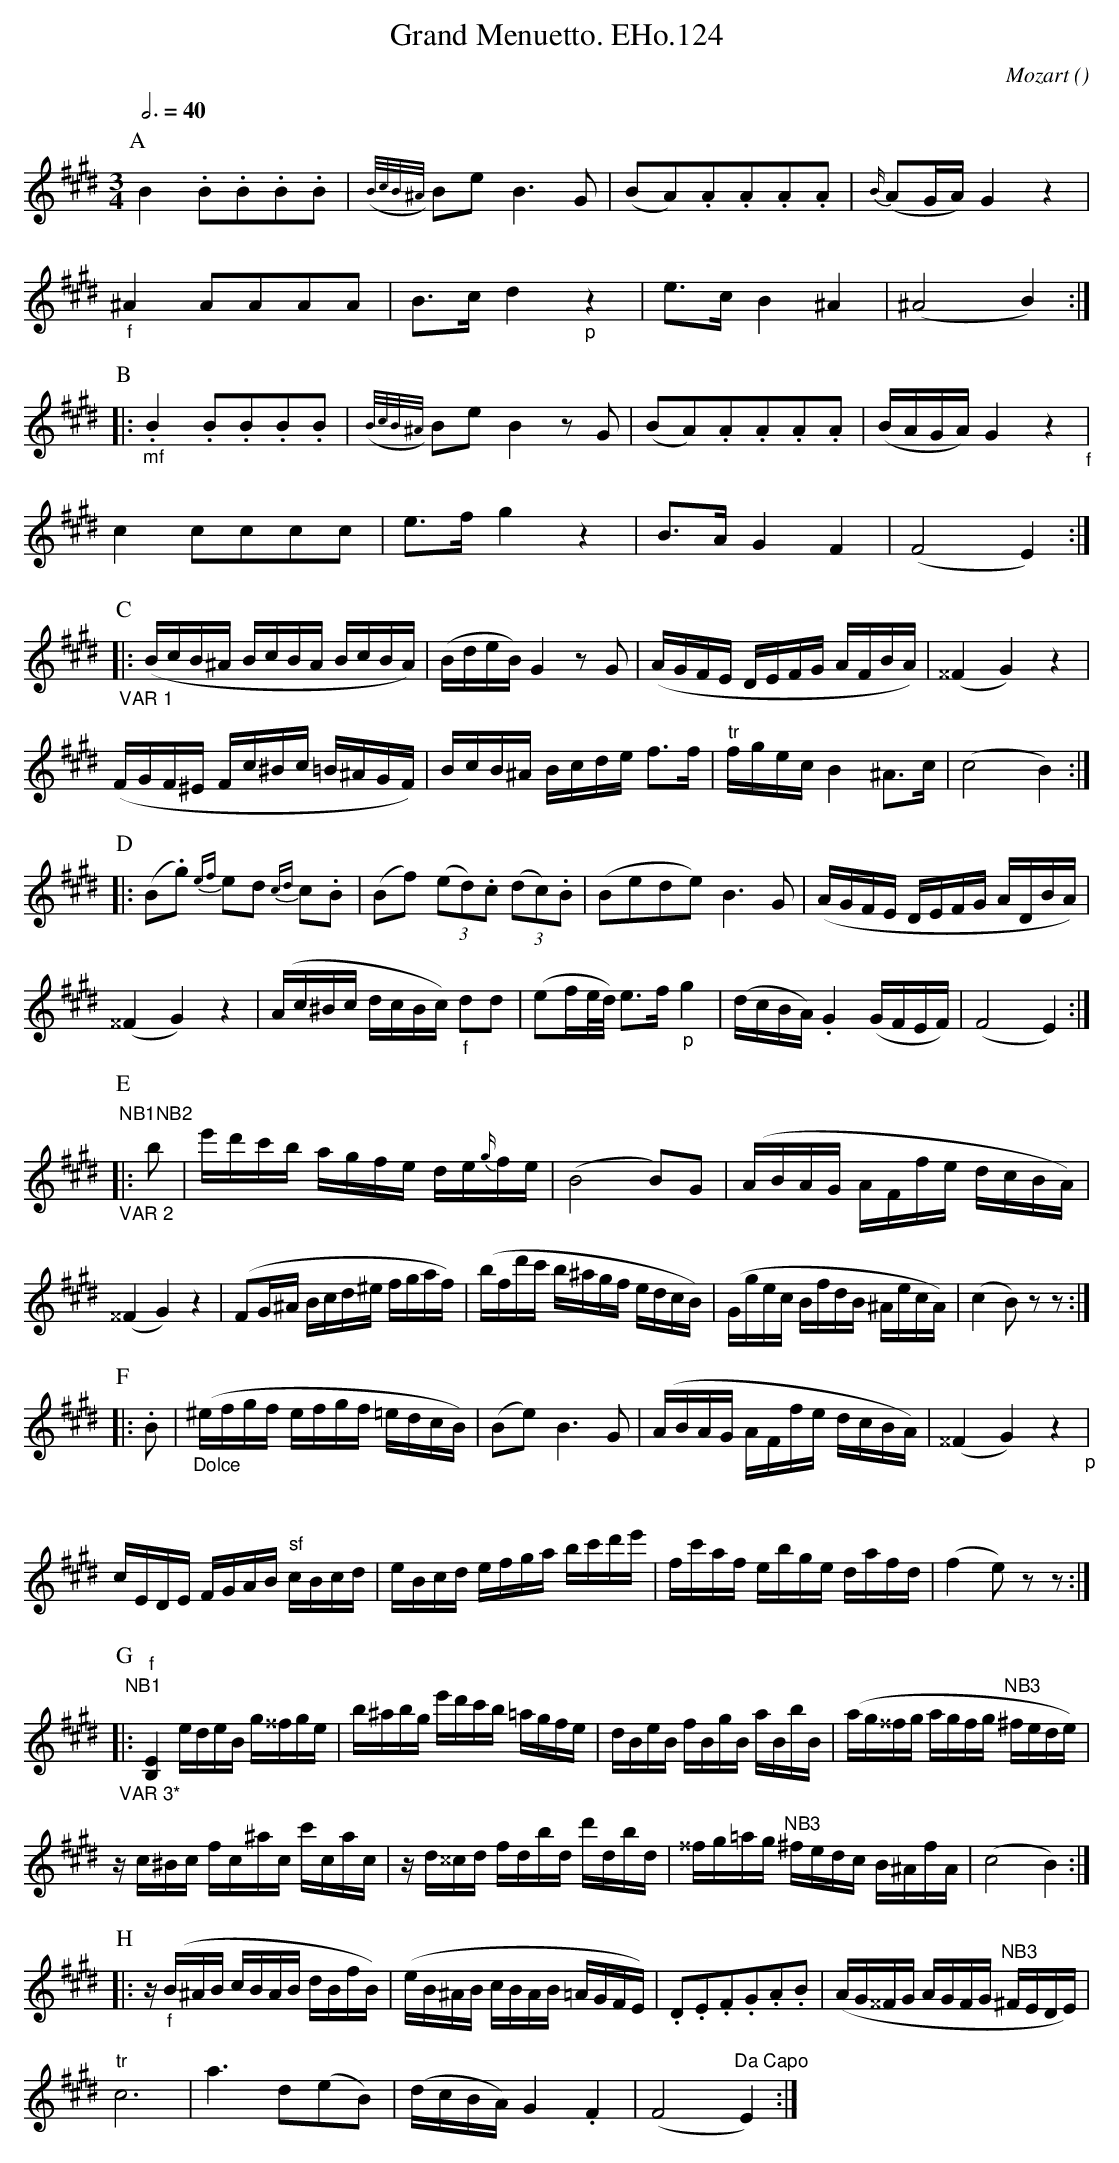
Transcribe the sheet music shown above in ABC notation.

X:1
T:Grand Menuetto. EHo.124
M:3/4
L:1/8
Q:3/4=40
C:Mozart
O:
K:E
P:A
B2.B.B.B.B | {(B/c/B/^A/)} BeB3G | (BA).A.A.A.A | {B/}(AG/A/) G2z2 |
"_f"^A2AAAA | B>c d2"_p"z2 | e>c B2^A2 | (^A4B2) :|
P:B
|:"_mf".B2.B.B.B.B | {(B/c/B/^A/)} Be B2zG | (BA).A.A.A.A | (B/A/G/A/)G2z2"_f" |
c2cccc | e>fg2z2 |  B>AG2F2 | (F4E2) :|
P:C
"_VAR 1"|: (B/c/B/^A/ B/c/B/A/ B/c/B/A/ )| (B/d/e/B/) G2zG | (A/G/F/E/ D/E/F/G/ A/F/B/A/) | (^^F2G2)z2 |
(F/G/F/^E/ F/c/^B/c/ =B/^A/G/F/) | B/c/B/^A/ B/c/d/e/ f>f | "tr"f/g/e/c/ B2^A>c | (c4B2) :|
P:D
|:(B.g) {ef}ed {cd}c.B | (Bf) (3(ed).c (3(dc).B | (Bede) B3G | (A/G/F/E/ D/E/F/G/ A/D/B/A/) |
(^^F2G2)z2 | (A/c/^B/c/ d/c/B/c/) "_f"dd | (ef/e//d//) e>f "_p"g2 | (d/c/B/A/).G2(G/F/E/F/) | (F4E2) :|
P:E
"_VAR 2 ""NB1NB2"|: b | e'/d'/c'/b/ a/g/f/e/ d/e/{g/}f/e/ | (B4B)G | (A/B/A/G/ A/F/f/e/ d/c/B/A/) |
(^^F2G2)z2 | (FG/^A/ B/c/d/^e/ f/g/a/f/) | (b/f/d'/c'/ b/^a/g/f/ e/d/c/B/) |\
(G/g/e/c/ B/f/d/B/ ^A/e/c/A/ ) | (c2B) zz:|
P:F
|: .B | "_Dolce"(^e/f/g/f/ e/f/g/f/ =e/d/c/B/) | (Be)B3G | (A/B/A/G/ A/F/f/e/ d/c/B/A/) | (^^F2G2)z2"_p" |
c/E/D/E/ F/G/A/B/ "sf"c/B/c/d/ | e/B/c/d/ e/f/g/a/ b/c'/d'/e'/ | f/c'/a/f/ e/b/g/e/ d/a/f/d/ | (f2e)zz :|
P:G
"_VAR 3*"" NB1"|: "f"[B,2E2]e/d/e/B/ g/^^f/g/e/ | b/^a/b/g/ e'/d'/c'/b/ =a/g/f/e/ |\
d/B/e/B/ f/B/g/B/ a/B/b/B/ | (a/g/^^f/g/ a/g/f/g/  "NB3"^f/e/d/e/) |
z/c/^B/c/ f/c/^a/c/ c'/c/a/c/ | z/d/^^c/d/ f/d/b/d/ d'/d/b/d/ | ^^f/g/=a/g/ "NB3"^f/e/d/c/ B/^A/f/A/ | (c4B2) :|
P:H
|:z/"_f"(B/^A/B/ c/B/A/B/ d/B/f/B/) | (e/B/^A/B/ c/B/A/B/ =A/G/F/E/) | .D.E.F.G.A.B |\
(A/G/^^F/G/ A/G/F/G/ "NB3"^F/E/D/E/) |
"tr"c6 | a3d(eB) | (d/c/B/A/)G2.F2 | (F4"Da Capo"E2):|
